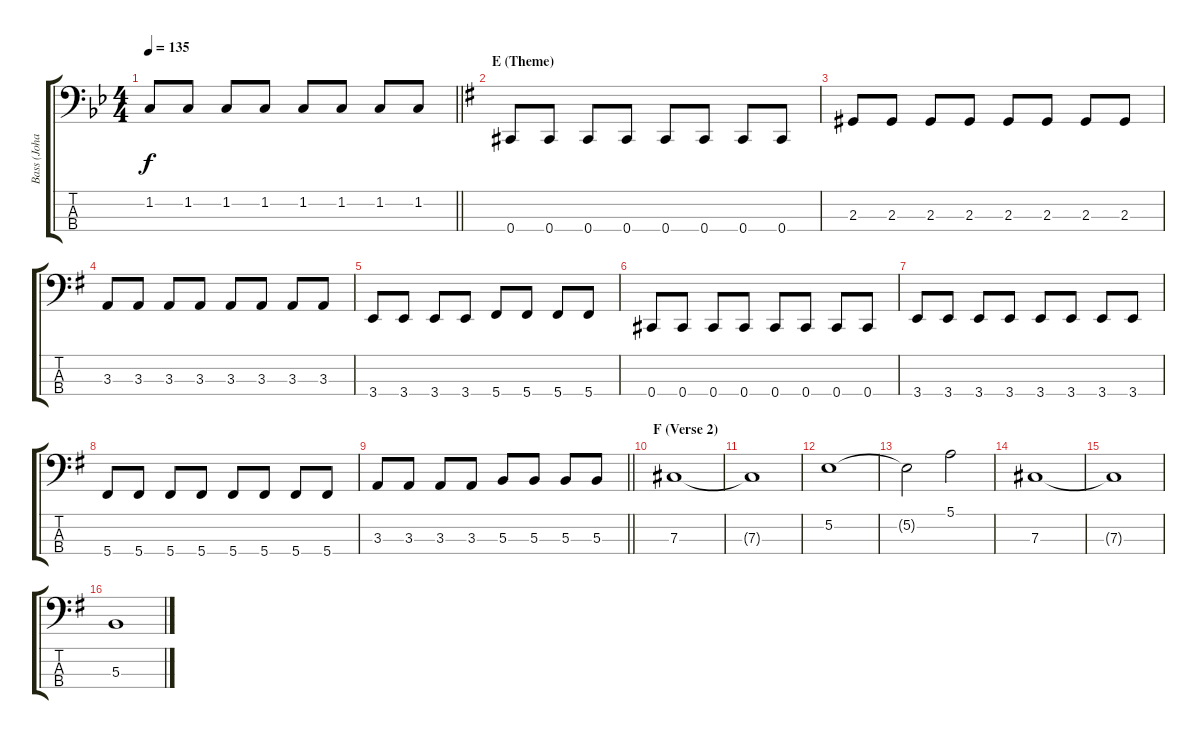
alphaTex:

\track ("Bass (Johan Niemann)" "Bass (Joha") {instrument electricbassfinger}
\staff {score tabs}
\tuning (E2 B1 Gb1 Db1) {hide}
\ts (4 4)
\tempo 135
\clef f4
\barLineRight lightlight
\ks gminor
1.2.8{dy f} 1.2.8 1.2.8 1.2.8 1.2.8 1.2.8 1.2.8 1.2.8 |
\section ("" "E (Theme)")
\ks eminor
0.4.8 0.4.8 0.4.8 0.4.8 0.4.8 0.4.8 0.4.8 0.4.8 |
2.3.8 2.3.8 2.3.8 2.3.8 2.3.8 2.3.8 2.3.8 2.3.8 |
3.3.8 3.3.8 3.3.8 3.3.8 3.3.8 3.3.8 3.3.8 3.3.8 |
3.4.8 3.4.8 3.4.8 3.4.8 5.4.8 5.4.8 5.4.8 5.4.8 |
0.4.8 0.4.8 0.4.8 0.4.8 0.4.8 0.4.8 0.4.8 0.4.8 |
3.4.8 3.4.8 3.4.8 3.4.8 3.4.8 3.4.8 3.4.8 3.4.8 |
5.4.8 5.4.8 5.4.8 5.4.8 5.4.8 5.4.8 5.4.8 5.4.8 |
\barLineRight lightlight
3.3.8 3.3.8 3.3.8 3.3.8 5.3.8 5.3.8 5.3.8 5.3.8 |
\section ("" "F (Verse 2)")
7.3.1 |
7.3{t}.1 |
5.2.1 |
5.2{t}.2 5.1.2 |
7.3.1 |
7.3{t}.1 |
5.3.1
